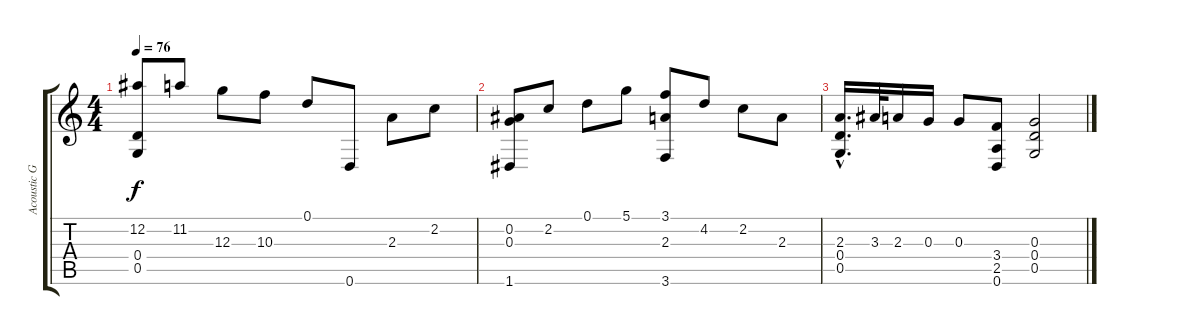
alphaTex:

\track ("Acoustic Guitar (nylon)" "Acoustic G") {instrument acousticguitarsteel}
\staff {score tabs}
\tuning (D4 Bb3 G3 D3 G2 D2) {hide}
\ts (4 4)
\tempo 76
\clef g2
\ks c
(12.2 0.4 0.5).8{dy f} 11.2.8 12.3.8 10.3.8 0.1.8 0.6.8 2.3.8 2.2.8 |
(0.2 0.3 1.6).8 2.2.8 0.1.8 5.1.8 (3.1 2.3 3.6).8 4.2.8 2.2.8 2.3.8 |
(2.3{hac} 0.4{hac} 0.5{hac}).16{d} 3.3.32 2.3.16 0.3.16 0.3.8 (3.4 2.5 0.6).8 (0.3 0.4 0.5).2
